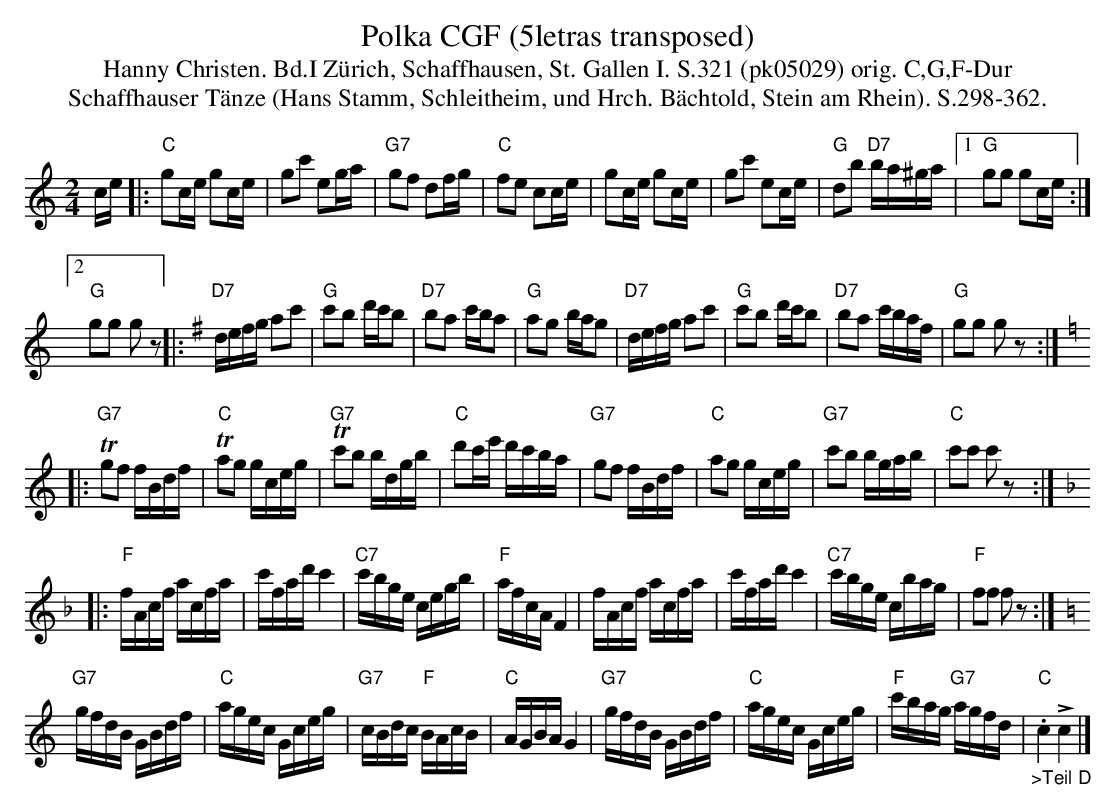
X:1
T: Polka CGF (5letras transposed)
T:Hanny Christen. Bd.I Zürich, Schaffhausen, St. Gallen I. S.321 (pk05029) orig. C,G,F-Dur
T: Schaffhauser T\"anze (Hans Stamm, Schleitheim, und Hrch. B\"achtold, Stein am Rhein). S.298-362.
M:2/4
L:1/16
K:C transpose=3 %%MIDI gchordon
ce |: "C"g2ce g2ce | g2c'2 e2ga | "G7"g2f2 d2fg | "C"f2e2 c2ce | g2ce g2ce | g2c'2 e2ce | "G"d2b2 "D7"ba^ga |1 "G"g2g2 g2ce :|2
"G"g2g2 g2z2 |: [K:G] "D7"defg a2c'2 | "G"c'2b2 d'c'b2 | "D7"b2a2 c'ba2 | "G"a2g2 bag2 | "D7"defg a2c'2 | "G"c'2b2 d'c'b2 | "D7"b2a2 c'baf | "G"g2g2 g2z2 :: [K:C]
"G7"Tg2f2 fBdf | "C"Ta2g2 gceg | "G7"Tc'2b2 bdgb | "C"d'2c'e' d'c'ba | "G7"g2f2 fBdf | "C"a2g2 gceg | "G7"c'2b2 bgab | "C"c'2c'2 c'2z2 :: [K:F]
"F"fAcf acfa | c'fad'c'4 | "C7"c'bge cegb | "F"afcA F4 | fAcf acfa | c'fad'c'4 | "C7"c'bge cbag | "F"f2f2 f2z2 :| [K:C]
"G7"gfdB GBdf | "C"agec Gceg | "G7"cBdc "F"BAcB | "C"AGBAG4 | "G7"gfdB GBdf | "C"agec Gceg | "F"c'bag "G7"agfd | "_>Teil D""C".c4!>!c4 |]
